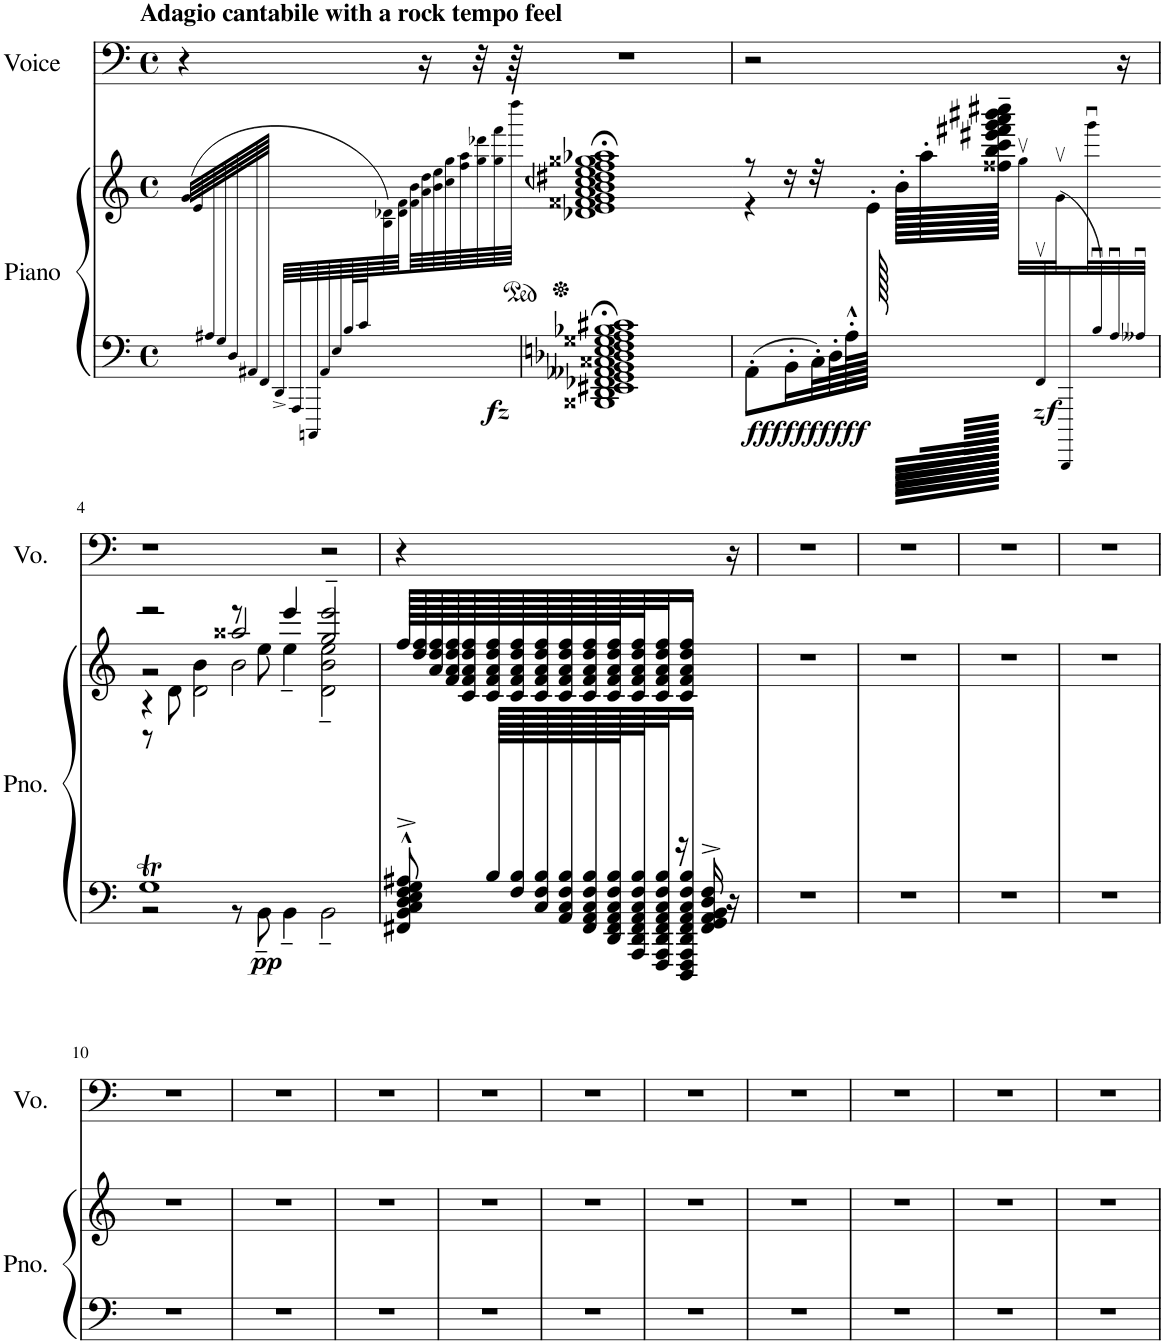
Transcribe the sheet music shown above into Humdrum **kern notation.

**kern	**kern	**dynam	**kern
*part2	*part2	*part2	*part1
*staff3	*staff2	*staff2/3	*staff1
*I"Piano	*	*	*I"Voice
*I'Pno.	*	*	*I'Vo.
*clefF4	*clefG2	*	*clefF4
*k[]	*k[]	*	*k[]
*M4/4	*M4/4	*	*M4/4
*met(c)	*met(c)	*	*met(c)
=1	=1	=1	=1
*	*^	*	*
!	!	!	!	!LO:TX:a:B:t=Adagio cantabile with a rock tempo feel
32ryy	8ryy	(64g!/LLLL	.	4r
.	.	64e!/	.	.
64A#X!/	.	32.ryy	.	.
64G!/	.	.	.	.
64D!/	.	.	.	.
*	*v	*v	*	*
64AA#X!/	.	.	.
64FF!/JJJJ	.	.	.
64DD^!/LLLL	.	.	.
64AAA!/	8ryy	.	.
64CCCn!/	.	.	.
64AA#!/	.	.	.
64E!/	.	.	.
128B!/L	.	.	.
128c!/J	.	.	.
*	*^	*	*
8ryy	.	64B!\ 64d-X!\)	.	.
.	.	64d-!\ 64f!\	.	.
.	.	64f!\ 64b!\	.	.
.	16ryy	64a!\ 64dd!\	.	16r
.	.	64b!\ 64ee!\	.	.
.	.	64cc!\ 64gg!\	.	.
.	.	64ff!\ 64aa!\	.	.
.	32ryy	64gg!\ 64ddd-X!\	.	32r
!	!	!	!LO:DY:b=2	!
32ryy	.	64gg!\ 64fff!\	fz	.
*	*ped	*	*	*
.	64ryy	64dddd!\JJJJ	.	64r
*	*v	*v	*	*
=2-	=2-	=2-	=2-
*	*Xped	*	*
1BBB##X;< 1DD;< 1EE#X;< 1FF-X;< 1GG;< 1AA--X;< 1BB;< 1C##X;< 1D-X;< 1En;< 1F;< 1G##X;< 1A;< 1B-X;< 1c#X;<	1d-X;< 1e;< 1f##X;< 1g;< 1a;< 1b;< 1ccn;< 1dd#X;< 1ee;< 1ff;< 1gg##X;< 1aa-X;<	.	1r
=3	=3	=3	=3
*^	*^	*	*
*	*^	*	*^	*	*
*	*	*^	*	*	*^	*	*
*	*	*	*^	*	*	*	*^	*	*
!	!	!	!	!	!	!	!	!	!	!LO:DY:b=2	!
16...ryy	4ryy	128ryy	128ryy	8AA'\L	8ryy	8ryy	8r	4r	16...ryy	other-dynamics	2r
*	*	*	*	*	*	*	*	*v	*v	*	*
.	.	16ryy@	16ryy@	16BB'\L	16ryy	16ryy	16r	.	.	.
.	.	32ryy@	32ryy@	32C'\L	32ryy	32ryy	32r	.	.	.
.	.	64ryy@	64ryy@	64D'\L	64ryy	64ryy	64ryy	.	.	.
.	.	128ryy@	128ryy@	128A'^^\L	128ryy	128ryy	128ryy	.	.	.
*	*	*	*	*	*	*	*	*^	*	*
128f	.	128ryy@	128ryy@	16ryy	32ryy	128ryy	128ryy	.	128e'\JJJJJ	.	.
128fLLLLL	128gLLLLL	128ryy@	128ryy@	.	.	64.ryy	128ryy	128ryy	128b'\LLLLL	.	.
128f	128g	128aLLLLL	128bLLLLL	.	.	.	64ryy	64ryy	128aa'\	.	.
128fJJJJJ	128gJJJJJ	128aJJJJJ	128bJJJJJ	.	.	.	.	.	128ff##X\~ 128bb\~ 128ccc\~ 128eee#X\~ 128fff#X\~ 128ggg\~ 128aaa\~ 128bbb#X\~ 128cccc#X\~JJJJJ	.	.
4ryy	4ryy	4ryy	4ryy	.	128ryy	128ryy	128ryy	128ryy	32ggv!\LLL	.	.
.	.	.	.	.	32ryy	32ryy	32ryy	32ryy	.	.	.
!	!	!	!	!	!	!	!	!	!	!LO:DY:b=2	!
.	.	.	.	32FFv!/	.	.	.	.	32ryy	other-dynamics	.
.	.	.	.	.	16ryy	16ryy	16ryy	16ryy	.	.	.
.	.	.	.	32ryy	.	.	.	.	(32gv!\J	.	.
.	.	.	.	16DDDD!/	.	.	.	.	16ryy	.	.
.	.	.	.	.	8ryy	8ryy	8ryy	8ryy	.	.	.
.	.	.	.	32ryy	.	.	.	.	32gggu!\L	.	.
.	.	.	.	32Bu!/)	.	.	.	.	16ryy	.	.
.	.	.	.	32Au!/	.	.	.	.	.	.	.
.	.	.	.	.	16ryy	16ryy	16ryy	16ryy	.	.	16r
32ryy	32ryy	32ryy	32ryy	32A--Xu!/JJJ	.	.	.	.	32ryy	.	.
128ryy	128ryy	128ryy	128ryy	128ryy	.	.	.	.	128ryy	.	.
*	*v	*v	*v	*v	*	*	*	*	*	*	*
*	*	*	*	*	*v	*v	*	*
!!LO:LB:g=z
=4	=4	=4	=4	=4	=4	=4	=4
1GT	2r	2r	2r	4r	8r	.	1r
.	.	.	.	.	8d\	.	.
.	.	.	.	4b\	2d\	.	.
.	8r	8r	2aa##X/	2b\	.	.	.
!	!	!	!	!	!	!LO:DY:b=2	!
.	8BB~\	8ee\	.	.	.	pp	.
.	4BB~\	4ee~\	.	.	4eee/	.	.
2ryy	2BB~\	2gg/~ 2eee/~	2d\~ 2b\~ 2ee\~	2ryy	2ryy	.	2r
*	*	*v	*v	*v	*v	*	*
=5	=5	=5	=5	=5
8FF#X/^^^ 8BB/^^^ 8C/^^^ 8D/^^^ 8E/^^^ 8F/^^^ 8G/^^^ 8A#X/^^^	128ryy	128ff/LLLLL	.	4r
.	128ryy	128dd/ 128ff/	.	.
.	128ryy	128a/ 128dd/ 128ff/	.	.
.	128ryy	128f/ 128a/ 128dd/ 128ff/	.	.
.	128ryy	128c/ 128f/ 128a/ 128dd/ 128ff/	.	.
.	128B/LLLLL	128c/ 128f/ 128a/ 128dd/ 128ff/	.	.
.	128F/ 128B/	128c/ 128f/ 128a/ 128dd/ 128ff/	.	.
.	128C/ 128F/ 128B/	128c/ 128f/ 128a/ 128dd/ 128ff/	.	.
.	128AA/ 128C/ 128F/ 128B/	128c/ 128f/ 128a/ 128dd/ 128ff/	.	.
.	128FF#/ 128AA/ 128C/ 128F/ 128B/	128c/ 128f/ 128a/ 128dd/ 128ff/	.	.
.	128DD/ 128FF#/ 128AA/ 128C/ 128F/ 128B/J	128c/ 128f/ 128a/ 128dd/ 128ff/J	.	.
.	64AAA/ 64DD/ 64FF#/ 64AA/ 64C/ 64F/ 64B/J	64c/ 64f/ 64a/ 64dd/ 64ff/J	.	.
.	32FFF/ 32AAA/ 32DD/ 32FF#/ 32AA/ 32C/ 32F/ 32B/J	32c/ 32f/ 32a/ 32dd/ 32ff/J	.	.
16r	.	.	.	.
.	16DDD/ 16FFF/ 16AAA/ 16DD/ 16FF#/ 16AA/ 16C/ 16F/ 16B/JJ	16c/ 16f/ 16a/ 16dd/ 16ff/JJ	.	.
16FF#/^ 16GG/^ 16AA/^ 16BB/^ 16D/^ 16F/^	.	.	.	.
.	128ryy	128ryy	.	.
.	64ryy	64ryy	.	.
.	32ryy	32ryy	.	.
16r	16ryy	16ryy	.	16r
*v	*v	*	*	*
=6	=6	=6	=6
1r	1r	.	1r
=7	=7	=7	=7
1r	1r	.	1r
=8	=8	=8	=8
1r	1r	.	1r
=9	=9	=9	=9
1r	1r	.	1r
!!LO:LB:g=z
=10	=10	=10	=10
1r	1r	.	1r
=11	=11	=11	=11
1r	1r	.	1r
=12	=12	=12	=12
1r	1r	.	1r
=13	=13	=13	=13
1r	1r	.	1r
=14	=14	=14	=14
1r	1r	.	1r
=15	=15	=15	=15
1r	1r	.	1r
=16	=16	=16	=16
1r	1r	.	1r
=17	=17	=17	=17
1r	1r	.	1r
=18	=18	=18	=18
1r	1r	.	1r
=19	=19	=19	=19
1r	1r	.	1r
=	=	=	=
*-	*-	*-	*-
